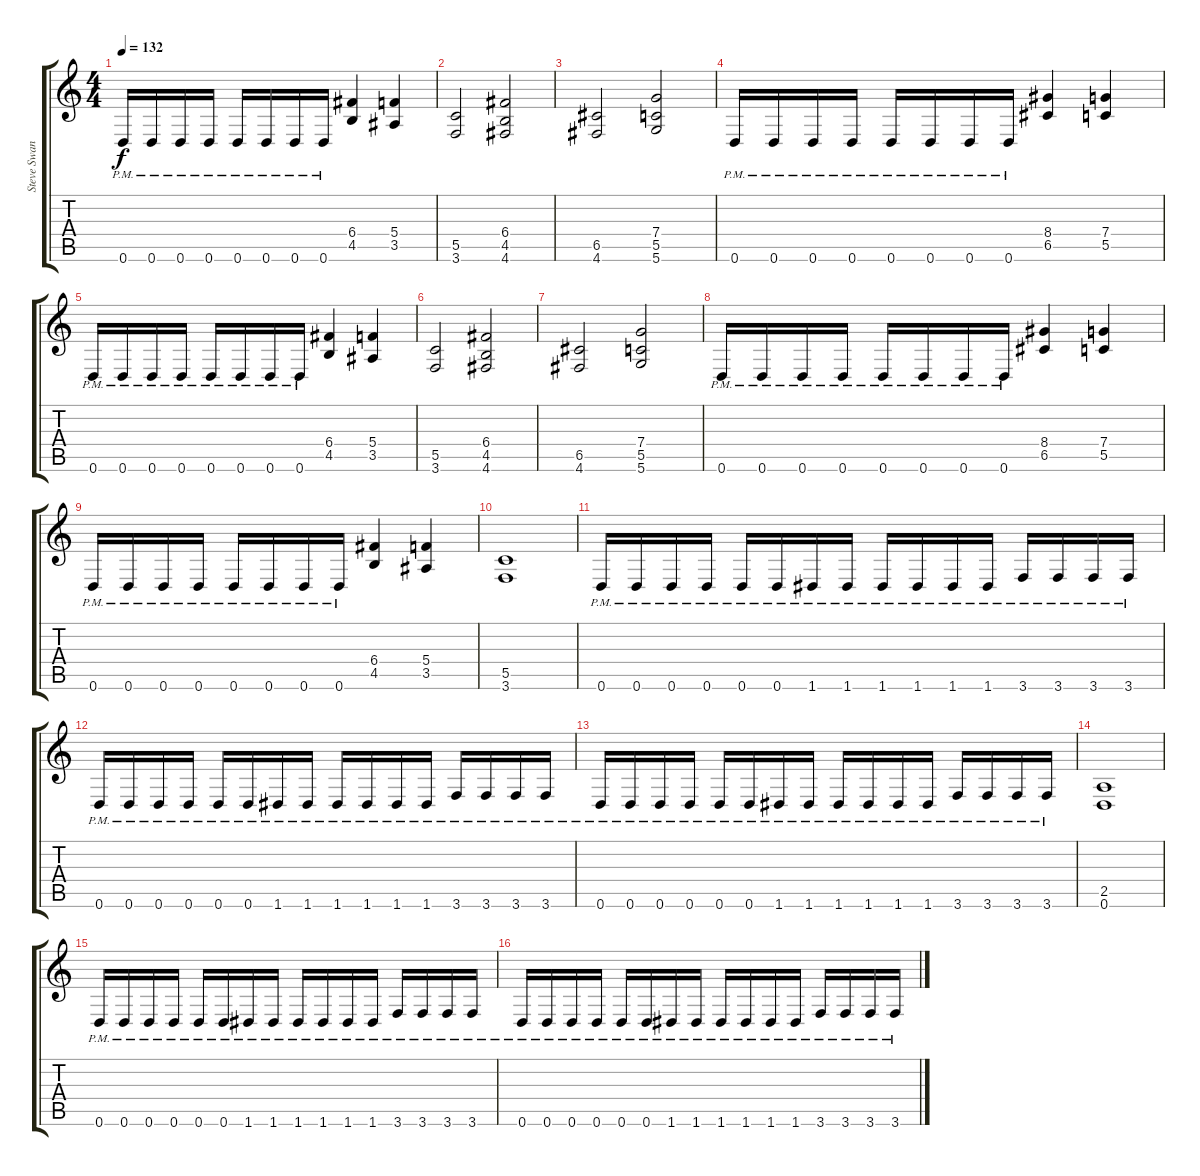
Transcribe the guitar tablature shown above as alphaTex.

\track ("Steve Swanson (Rythm Guitar)" "Steve Swan") {instrument distortionguitar}
\staff {score tabs}
\tuning (D4 A3 F3 C3 G2 D2) {hide}
\ts (4 4)
\tempo 132
\clef g2
\ks c
0.6{pm}.16{dy f} 0.6{pm}.16 0.6{pm}.16 0.6{pm}.16 0.6{pm}.16 0.6{pm}.16 0.6{pm}.16 0.6{pm}.16 (6.4 4.5).4 (5.4 3.5).4 |
(5.5 3.6).2 (6.4 4.5 4.6).2 |
(6.5 4.6).2 (7.4 5.5 5.6).2 |
0.6{pm}.16 0.6{pm}.16 0.6{pm}.16 0.6{pm}.16 0.6{pm}.16 0.6{pm}.16 0.6{pm}.16 0.6{pm}.16 (8.4 6.5).4 (7.4 5.5).4 |
0.6{pm}.16 0.6{pm}.16 0.6{pm}.16 0.6{pm}.16 0.6{pm}.16 0.6{pm}.16 0.6{pm}.16 0.6{pm}.16 (6.4 4.5).4 (5.4 3.5).4 |
(5.5 3.6).2 (6.4 4.5 4.6).2 |
(6.5 4.6).2 (7.4 5.5 5.6).2 |
0.6{pm}.16 0.6{pm}.16 0.6{pm}.16 0.6{pm}.16 0.6{pm}.16 0.6{pm}.16 0.6{pm}.16 0.6{pm}.16 (8.4 6.5).4 (7.4 5.5).4 |
0.6{pm}.16 0.6{pm}.16 0.6{pm}.16 0.6{pm}.16 0.6{pm}.16 0.6{pm}.16 0.6{pm}.16 0.6{pm}.16 (6.4 4.5).4 (5.4 3.5).4 |
(5.5 3.6).1 |
0.6{pm}.16 0.6{pm}.16 0.6{pm}.16 0.6{pm}.16 0.6{pm}.16 0.6{pm}.16 1.6{pm}.16 1.6{pm}.16 1.6{pm}.16 1.6{pm}.16 1.6{pm}.16 1.6{pm}.16 3.6{pm}.16 3.6{pm}.16 3.6{pm}.16 3.6{pm}.16 |
0.6{pm}.16 0.6{pm}.16 0.6{pm}.16 0.6{pm}.16 0.6{pm}.16 0.6{pm}.16 1.6{pm}.16 1.6{pm}.16 1.6{pm}.16 1.6{pm}.16 1.6{pm}.16 1.6{pm}.16 3.6{pm}.16 3.6{pm}.16 3.6{pm}.16 3.6{pm}.16 |
0.6{pm}.16 0.6{pm}.16 0.6{pm}.16 0.6{pm}.16 0.6{pm}.16 0.6{pm}.16 1.6{pm}.16 1.6{pm}.16 1.6{pm}.16 1.6{pm}.16 1.6{pm}.16 1.6{pm}.16 3.6{pm}.16 3.6{pm}.16 3.6{pm}.16 3.6{pm}.16 |
(2.5 0.6).1 |
0.6{pm}.16 0.6{pm}.16 0.6{pm}.16 0.6{pm}.16 0.6{pm}.16 0.6{pm}.16 1.6{pm}.16 1.6{pm}.16 1.6{pm}.16 1.6{pm}.16 1.6{pm}.16 1.6{pm}.16 3.6{pm}.16 3.6{pm}.16 3.6{pm}.16 3.6{pm}.16 |
0.6{pm}.16 0.6{pm}.16 0.6{pm}.16 0.6{pm}.16 0.6{pm}.16 0.6{pm}.16 1.6{pm}.16 1.6{pm}.16 1.6{pm}.16 1.6{pm}.16 1.6{pm}.16 1.6{pm}.16 3.6{pm}.16 3.6{pm}.16 3.6{pm}.16 3.6{pm}.16
